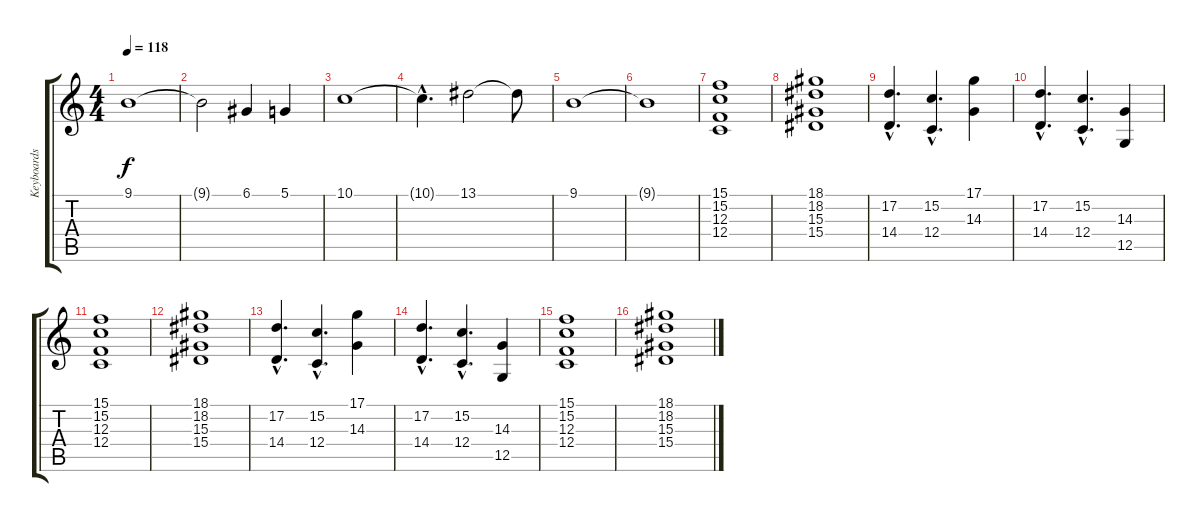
\track ("Keyboards" "Keyboards") {instrument pad2warm}
\staff {score tabs}
\tuning (D4 A3 F3 C3 G2 C2) {hide}
\ts (4 4)
\tempo 118
\clef g2
\ks c
9.1.1{dy f} |
9.1{t}.2 6.1.4 5.1.4 |
10.1.1{volume 8 instrument pad2warm} |
10.1{hac t}.4{d} 13.1.2 13.1{t}.8 |
9.1.1 |
9.1{t}.1{volume 0} |
(15.1 15.2 12.3 12.4).1{volume 10 instrument stringensemble1} |
(18.1 18.2 15.3 15.4).1 |
(17.2{hac} 14.4{hac}).4{d} (15.2{hac} 12.4{hac}).4{d} (17.1 14.3).4 |
(17.2{hac} 14.4{hac}).4{d} (15.2{hac} 12.4{hac}).4{d} (14.3 12.5).4 |
(15.1 15.2 12.3 12.4).1{instrument stringensemble1} |
(18.1 18.2 15.3 15.4).1 |
(17.2{hac} 14.4{hac}).4{d} (15.2{hac} 12.4{hac}).4{d} (17.1 14.3).4 |
(17.2{hac} 14.4{hac}).4{d} (15.2{hac} 12.4{hac}).4{d} (14.3 12.5).4 |
(15.1 15.2 12.3 12.4).1 |
(18.1 18.2 15.3 15.4).1
